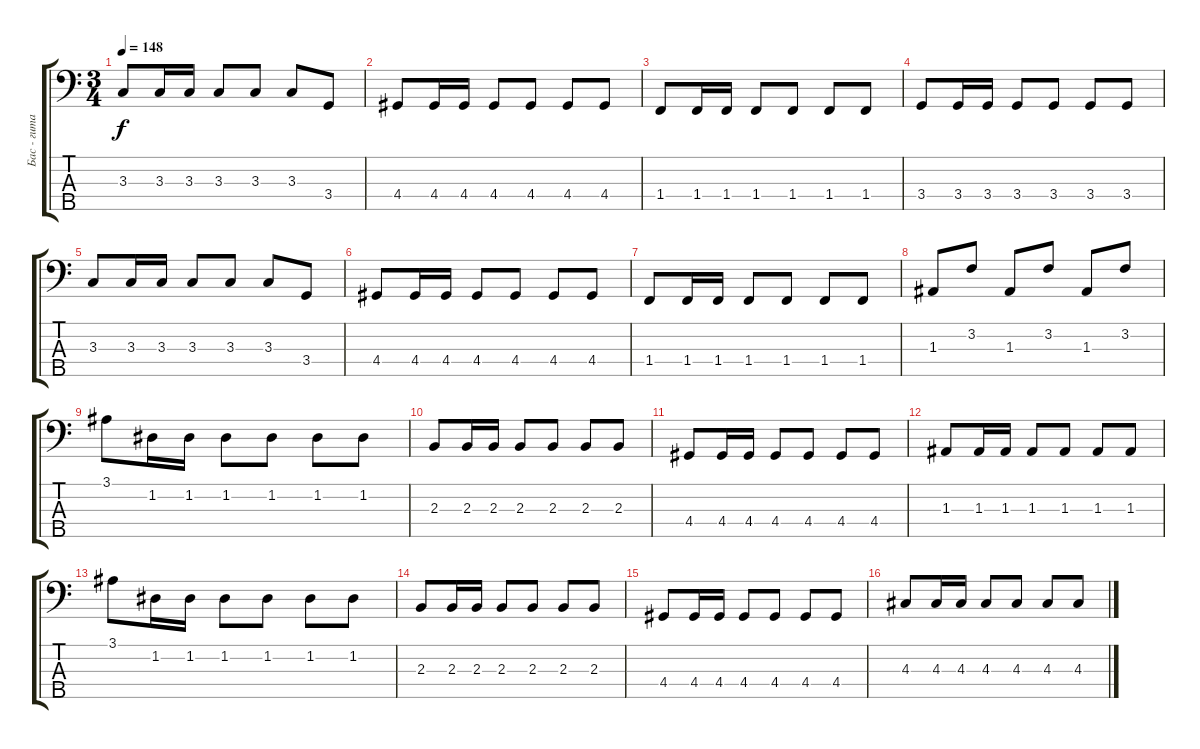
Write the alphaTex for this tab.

\track ("Бас - гитара" "Бас - гита") {instrument electricbassfinger}
\staff {score tabs}
\tuning (G2 D2 A1 E1 B0) {hide}
\ts (3 4)
\tempo 148
\clef f4
\ks c
3.3.8{dy f} 3.3.16 3.3.16 3.3.8 3.3.8 3.3.8 3.4.8 |
4.4.8 4.4.16 4.4.16 4.4.8 4.4.8 4.4.8 4.4.8 |
1.4.8 1.4.16 1.4.16 1.4.8 1.4.8 1.4.8 1.4.8 |
3.4.8 3.4.16 3.4.16 3.4.8 3.4.8 3.4.8 3.4.8 |
3.3.8 3.3.16 3.3.16 3.3.8 3.3.8 3.3.8 3.4.8 |
4.4.8 4.4.16 4.4.16 4.4.8 4.4.8 4.4.8 4.4.8 |
1.4.8 1.4.16 1.4.16 1.4.8 1.4.8 1.4.8 1.4.8 |
1.3.8 3.2.8 1.3.8 3.2.8 1.3.8 3.2.8 |
3.1.8 1.2.16 1.2.16 1.2.8 1.2.8 1.2.8 1.2.8 |
2.3.8 2.3.16 2.3.16 2.3.8 2.3.8 2.3.8 2.3.8 |
4.4.8 4.4.16 4.4.16 4.4.8 4.4.8 4.4.8 4.4.8 |
1.3.8 1.3.16 1.3.16 1.3.8 1.3.8 1.3.8 1.3.8 |
3.1.8 1.2.16 1.2.16 1.2.8 1.2.8 1.2.8 1.2.8 |
2.3.8 2.3.16 2.3.16 2.3.8 2.3.8 2.3.8 2.3.8 |
4.4.8 4.4.16 4.4.16 4.4.8 4.4.8 4.4.8 4.4.8 |
4.3.8 4.3.16 4.3.16 4.3.8 4.3.8 4.3.8 4.3.8
